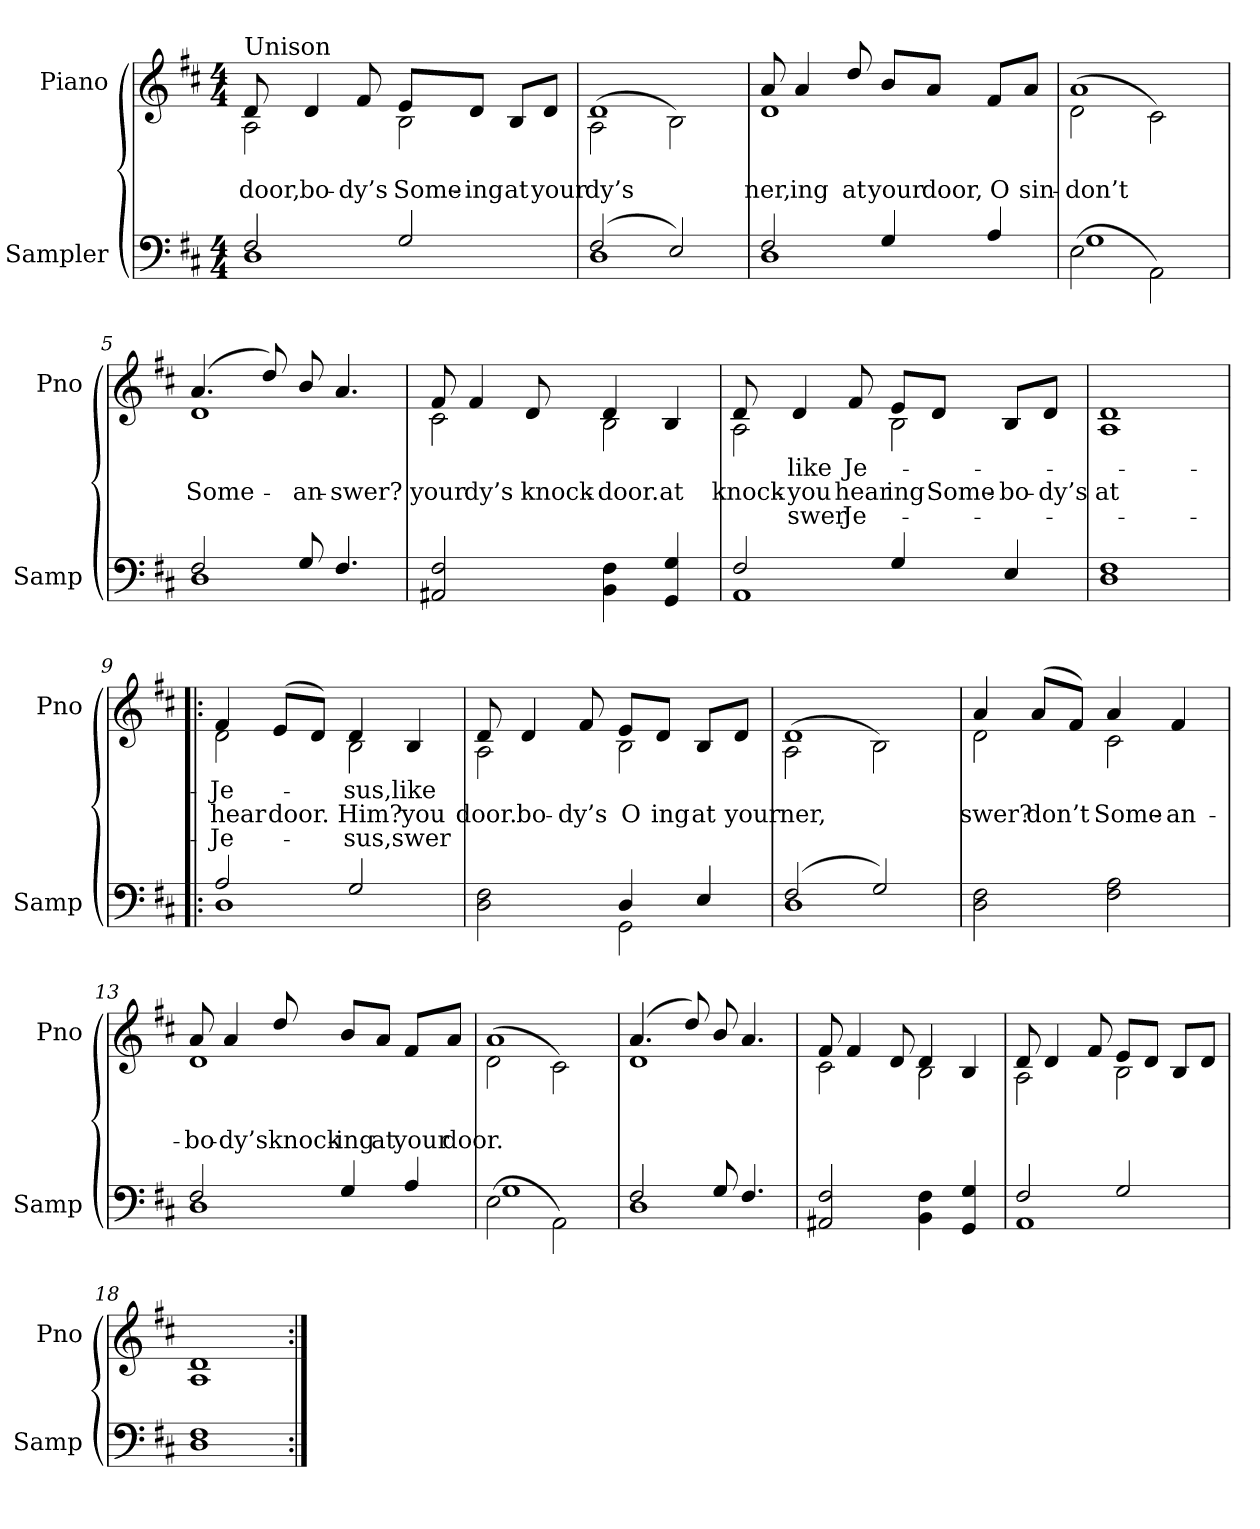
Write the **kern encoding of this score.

**kern	**kern	**text	**text	**text
*part2	*part1	*part1	*part1	*part1
*staff2	*staff1	*staff1	*staff1	*staff1
*I"Sampler	*I"Piano	*	*	*
*I'Samp	*I'Pno	*	*	*
*clefF4	*clefG2	*	*	*
*k[f#c#]	*k[f#c#]	*	*	*
*D:	*D:	*	*	*
*M4/4	*M4/4	*	*	*
=1	=1	=1	=1	=1
*^	*^	*	*	*
!	!	!LO:TX:t=Unison	!	!	!	!
2F#/	1D	8d/	2A	.	door,	.
.	.	4d/	.	.	-bo-	.
.	.	8f#/	.	.	-dy’s	.
2G/	.	8e/L	2B	.	Some-	.
.	.	8d/J	.	.	-ing	.
.	.	8B/L	.	.	at	.
.	.	8d/J	.	.	your	.
=2	=2	=2	=2	=2	=2	=2
(2F#/	1D	(2A\	1d	.	-dy’s	.
2E/)	.	2B\)	.	.	.	.
=3	=3	=3	=3	=3	=3	=3
2F#/	1D	8a/	1d	.	-ner,	.
.	.	4a/	.	.	-ing	.
.	.	8dd/	.	.	at	.
4G/	.	8b/L	.	.	your	.
.	.	8a/J	.	.	door,	.
4A/	.	8f#/L	.	.	O	.
.	.	8a/J	.	.	sin-	.
=4	=4	=4	=4	=4	=4	=4
(2E\	1G	(2d\	1a	.	don’t	.
2AA\)	.	2c#\)	.	.	.	.
=5	=5	=5	=5	=5	=5	=5
2F#/	1D	(4.a/	1d	.	Some-	.
.	.	8dd/)	.	.	.	.
8G/	.	8b/	.	.	an-	.
4.F#/	.	4.a/	.	.	-swer?	.
*v	*v	*	*	*	*	*
=6	=6	=6	=6	=6	=6
2AA#X 2F#	8f#/	2c#	.	your	.
.	4f#/	.	.	-dy’s	.
.	8d/	.	.	knock-	.
4BB 4F#	4d/	2B	.	door.	.
4GG 4G	4B/	.	.	at	.
=7	=7	=7	=7	=7	=7
*^	*	*	*	*	*
2F#/	1AA	8d/	2A	.	knock-	.
.	.	4d/	.	like	you	-swer
.	.	8f#/	.	Je-	hear	Je-
4G/	.	8e/L	2B	.	-ing	.
.	.	8d/J	.	.	Some-	.
4E/	.	8B/L	.	.	-bo-	.
.	.	8d/J	.	.	-dy’s	.
*v	*v	*	*	*	*	*
*	*v	*v	*	*	*
=8	=8	=8	=8	=8
1D 1F#	1A 1d	.	at	.
=9!|:	=9!|:	=9!|:	=9!|:	=9!|:
*^	*^	*	*	*
2A/	1D	4f#/	2d	Je-	hear	Je-
.	.	(8e/L	.	.	door.	.
.	.	8d/J)	.	.	.	.
2G/	.	4d/	2B	-sus,	Him?	-sus,
.	.	4B/	.	like	you	-swer
=10	=10	=10	=10	=10	=10	=10
2D 2F#	2ryy	8d/	2A	.	door.	.
.	.	4d/	.	.	-bo-	.
.	.	8f#/	.	.	-dy’s	.
4D/	2GG	8e/L	2B	.	O	.
.	.	8d/J	.	.	-ing	.
4E/	.	8B/L	.	.	at	.
.	.	8d/J	.	.	your	.
=11	=11	=11	=11	=11	=11	=11
(2F#/	1D	(2A\	1d	.	-ner,	.
2G/)	.	2B\)	.	.	.	.
*v	*v	*	*	*	*	*
=12	=12	=12	=12	=12	=12
2D 2F#	4a/	2d	.	-swer?	.
.	(8a/L	.	.	don’t	.
.	8f#/J)	.	.	.	.
2F# 2A	4a/	2c#	.	Some-	.
.	4f#/	.	.	an-	.
=13	=13	=13	=13	=13	=13
*^	*	*	*	*	*
2F#/	1D	8a/	1d	.	-bo-	.
.	.	4a/	.	.	-dy’s	.
.	.	8dd/	.	.	knock-	.
4G/	.	8b/L	.	.	-ing	.
.	.	8a/J	.	.	at	.
4A/	.	8f#/L	.	.	your	.
.	.	8a/J	.	.	door.	.
=14	=14	=14	=14	=14	=14	=14
(2E\	1G	(2d\	1a	.	.	.
2AA\)	.	2c#\)	.	.	.	.
=15	=15	=15	=15	=15	=15	=15
2F#/	1D	(4.a/	1d	.	.	.
.	.	8dd/)	.	.	.	.
8G/	.	8b/	.	.	.	.
4.F#/	.	4.a/	.	.	.	.
*v	*v	*	*	*	*	*
=16	=16	=16	=16	=16	=16
2AA#X 2F#	8f#/	2c#	.	.	.
.	4f#/	.	.	.	.
.	8d/	.	.	.	.
4BB 4F#	4d/	2B	.	.	.
4GG 4G	4B/	.	.	.	.
=17	=17	=17	=17	=17	=17
*^	*	*	*	*	*
2F#/	1AA	8d/	2A	.	.	.
.	.	4d/	.	.	.	.
.	.	8f#/	.	.	.	.
2G/	.	8e/L	2B	.	.	.
.	.	8d/J	.	.	.	.
.	.	8B/L	.	.	.	.
.	.	8d/J	.	.	.	.
*v	*v	*	*	*	*	*
*	*v	*v	*	*	*
=18	=18	=18	=18	=18
1D 1F#	1A 1d	.	.	.
=:|!	=:|!	=:|!	=:|!	=:|!
*-	*-	*-	*-	*-
